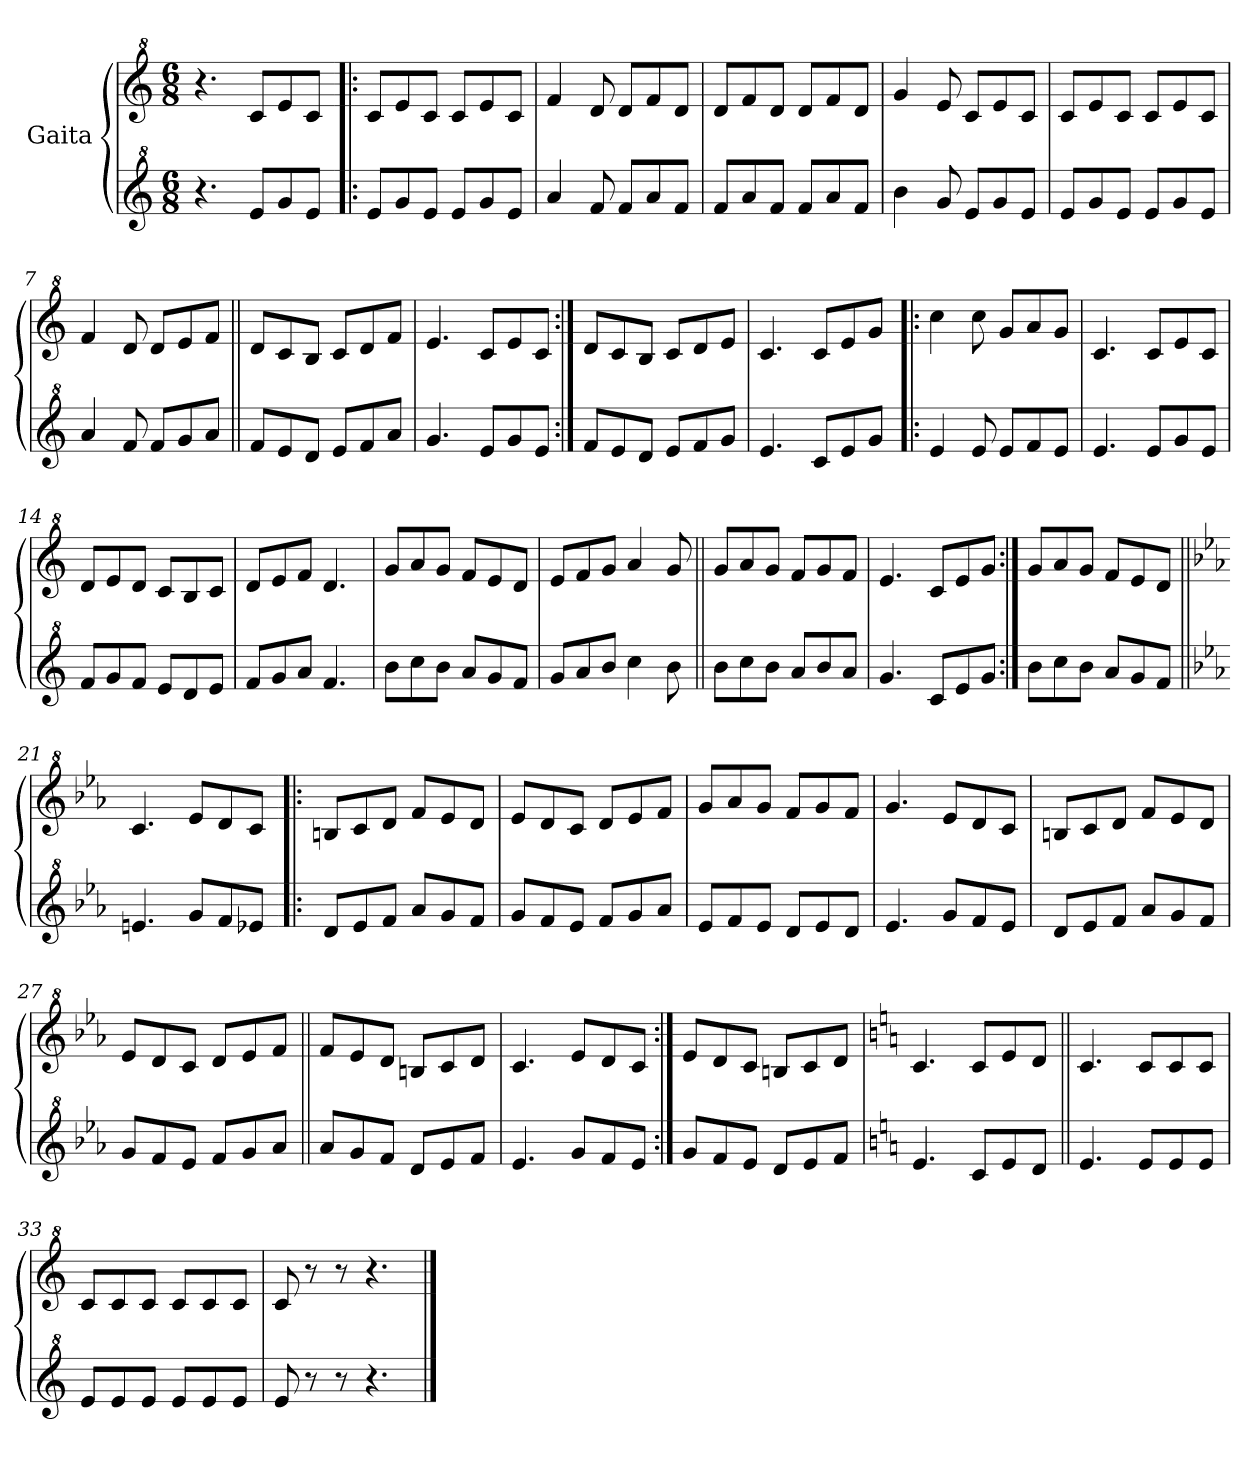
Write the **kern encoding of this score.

**kern	**kern
*part2	*part1
*staff2	*staff1
*I"Gaita	*I"Gaita
*clefG^2	*clefG^2
*k[]	*k[]
*M6/8	*M6/8
*MM186	*MM186
=1	=1
4.r	4.r
8ee/L	8cc/L
8gg/	8ee/
8ee/J	8cc/J
=2!|:	=2!|:
8ee/L	8cc/L
8gg/	8ee/
8ee/J	8cc/J
8ee/L	8cc/L
8gg/	8ee/
8ee/J	8cc/J
=3	=3
4aa/	4ff/
8ff/	8dd/
8ff/L	8dd/L
8aa/	8ff/
8ff/J	8dd/J
=4	=4
8ff/L	8dd/L
8aa/	8ff/
8ff/J	8dd/J
8ff/L	8dd/L
8aa/	8ff/
8ff/J	8dd/J
=5	=5
4bb\	4gg/
8gg/	8ee/
8ee/L	8cc/L
8gg/	8ee/
8ee/J	8cc/J
=6	=6
8ee/L	8cc/L
8gg/	8ee/
8ee/J	8cc/J
8ee/L	8cc/L
8gg/	8ee/
8ee/J	8cc/J
=7	=7
4aa/	4ff/
8ff/	8dd/
8ff/L	8dd/L
8gg/	8ee/
8aa/J	8ff/J
=8||	=8||
8ff/L	8dd/L
8ee/	8cc/
8dd/J	8b/J
8ee/L	8cc/L
8ff/	8dd/
8aa/J	8ff/J
=9	=9
4.gg/	4.ee/
8ee/L	8cc/L
8gg/	8ee/
8ee/J	8cc/J
=10:|!	=10:|!
8ff/L	8dd/L
8ee/	8cc/
8dd/J	8b/J
8ee/L	8cc/L
8ff/	8dd/
8gg/J	8ee/J
=11	=11
4.ee/	4.cc/
8cc/L	8cc/L
8ee/	8ee/
8gg/J	8gg/J
=12!|:	=12!|:
4ee/	4ccc\
8ee/	8ccc\
8ee/L	8gg/L
8ff/	8aa/
8ee/J	8gg/J
=13	=13
4.ee/	4.cc/
8ee/L	8cc/L
8gg/	8ee/
8ee/J	8cc/J
=14	=14
8ff/L	8dd/L
8gg/	8ee/
8ff/J	8dd/J
8ee/L	8cc/L
8dd/	8b/
8ee/J	8cc/J
=15	=15
8ff/L	8dd/L
8gg/	8ee/
8aa/J	8ff/J
4.ff/	4.dd/
=16	=16
8bb\L	8gg/L
8ccc\	8aa/
8bb\J	8gg/J
8aa/L	8ff/L
8gg/	8ee/
8ff/J	8dd/J
=17	=17
8gg/L	8ee/L
8aa/	8ff/
8bb/J	8gg/J
4ccc\	4aa/
8bb\	8gg/
=18||	=18||
8bb\L	8gg/L
8ccc\	8aa/
8bb\J	8gg/J
8aa/L	8ff/L
8bb/	8gg/
8aa/J	8ff/J
=19	=19
4.gg/	4.ee/
8cc/L	8cc/L
8ee/	8ee/
8gg/J	8gg/J
=20:|!	=20:|!
8bb\L	8gg/L
8ccc\	8aa/
8bb\J	8gg/J
8aa/L	8ff/L
8gg/	8ee/
8ff/J	8dd/J
=21||	=21||
*k[b-e-a-]	*k[b-e-a-]
4.een/	4.cc/
8gg/L	8ee-/L
8ff/	8dd/
8ee-X/J	8cc/J
=22!|:	=22!|:
8dd/L	8bn/L
8ee-/	8cc/
8ff/J	8dd/J
8aa-/L	8ff/L
8gg/	8ee-/
8ff/J	8dd/J
=23	=23
8gg/L	8ee-/L
8ff/	8dd/
8ee-/J	8cc/J
8ff/L	8dd/L
8gg/	8ee-/
8aa-/J	8ff/J
=24	=24
8ee-/L	8gg/L
8ff/	8aa-/
8ee-/J	8gg/J
8dd/L	8ff/L
8ee-/	8gg/
8dd/J	8ff/J
=25	=25
4.ee-/	4.gg/
8gg/L	8ee-/L
8ff/	8dd/
8ee-/J	8cc/J
=26	=26
8dd/L	8bn/L
8ee-/	8cc/
8ff/J	8dd/J
8aa-/L	8ff/L
8gg/	8ee-/
8ff/J	8dd/J
=27	=27
8gg/L	8ee-/L
8ff/	8dd/
8ee-/J	8cc/J
8ff/L	8dd/L
8gg/	8ee-/
8aa-/J	8ff/J
=28||	=28||
8aa-/L	8ff/L
8gg/	8ee-/
8ff/J	8dd/J
8dd/L	8bn/L
8ee-/	8cc/
8ff/J	8dd/J
=29	=29
4.ee-/	4.cc/
8gg/L	8ee-/L
8ff/	8dd/
8ee-/J	8cc/J
=30:|!	=30:|!
8gg/L	8ee-/L
8ff/	8dd/
8ee-/J	8cc/J
8dd/L	8bn/L
8ee-/	8cc/
8ff/J	8dd/J
=31	=31
*k[]	*k[]
4.ee/	4.cc/
8cc/L	8cc/L
8ee/	8ee/
8dd/J	8dd/J
=32||	=32||
4.ee/	4.cc/
8ee/L	8cc/L
8ee/	8cc/
8ee/J	8cc/J
=33	=33
8ee/L	8cc/L
8ee/	8cc/
8ee/J	8cc/J
8ee/L	8cc/L
8ee/	8cc/
8ee/J	8cc/J
=34	=34
8ee/	8cc/
8r	8r
8r	8r
4.r	4.r
==	==
*-	*-
